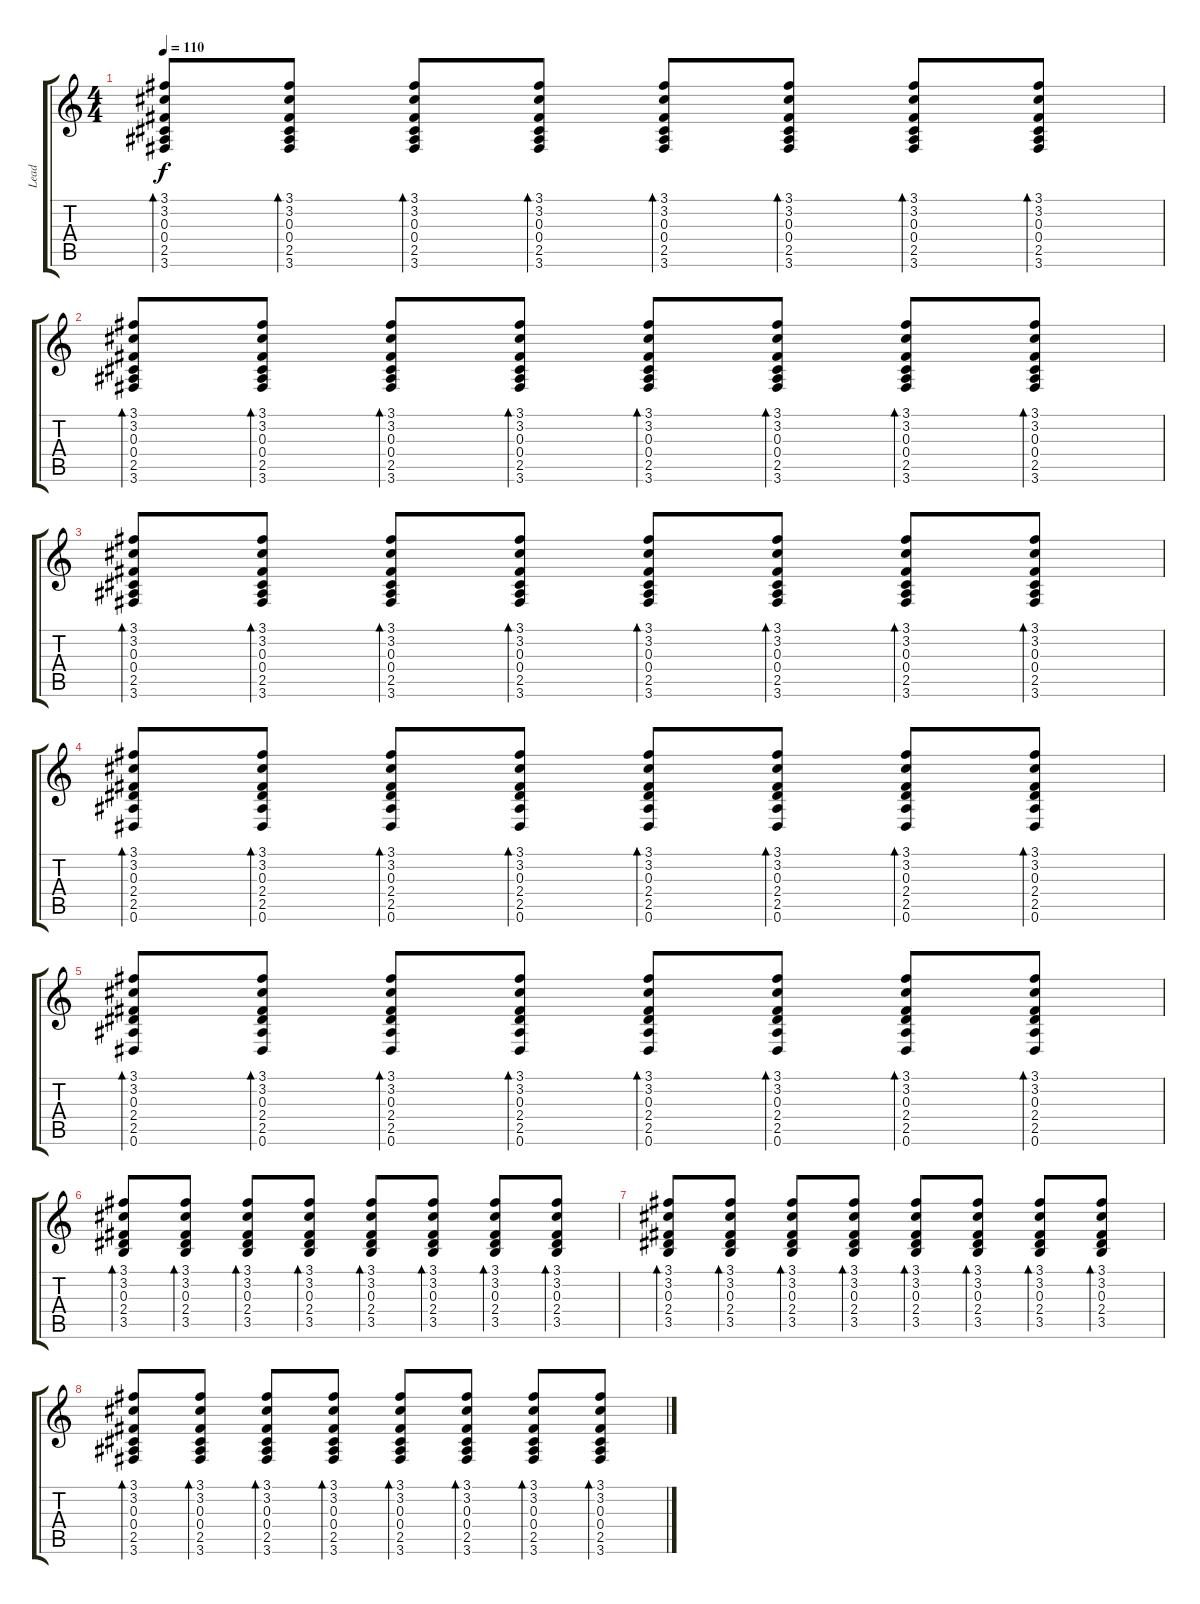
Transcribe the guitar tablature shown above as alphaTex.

\track ("Lead" "Lead") {instrument electricguitarjazz}
\staff {score tabs}
\tuning (Eb4 Bb3 Gb3 Db3 Ab2 Eb2) {hide}
\ts (4 4)
\tempo 110
\clef g2
\ks c
(3.1 3.2 0.3 0.4 2.5 3.6).8{bd 60 dy f} (3.1 3.2 0.3 0.4 2.5 3.6).8{bd 60} (3.1 3.2 0.3 0.4 2.5 3.6).8{bd 60} (3.1 3.2 0.3 0.4 2.5 3.6).8{bd 60} (3.1 3.2 0.3 0.4 2.5 3.6).8{bd 60} (3.1 3.2 0.3 0.4 2.5 3.6).8{bd 60} (3.1 3.2 0.3 0.4 2.5 3.6).8{bd 60} (3.1 3.2 0.3 0.4 2.5 3.6).8{bd 60} |
(3.1 3.2 0.3 0.4 2.5 3.6).8{bd 60} (3.1 3.2 0.3 0.4 2.5 3.6).8{bd 60} (3.1 3.2 0.3 0.4 2.5 3.6).8{bd 60} (3.1 3.2 0.3 0.4 2.5 3.6).8{bd 60} (3.1 3.2 0.3 0.4 2.5 3.6).8{bd 60} (3.1 3.2 0.3 0.4 2.5 3.6).8{bd 60} (3.1 3.2 0.3 0.4 2.5 3.6).8{bd 60} (3.1 3.2 0.3 0.4 2.5 3.6).8{bd 60} |
(3.1 3.2 0.3 0.4 2.5 3.6).8{bd 60} (3.1 3.2 0.3 0.4 2.5 3.6).8{bd 60} (3.1 3.2 0.3 0.4 2.5 3.6).8{bd 60} (3.1 3.2 0.3 0.4 2.5 3.6).8{bd 60} (3.1 3.2 0.3 0.4 2.5 3.6).8{bd 60} (3.1 3.2 0.3 0.4 2.5 3.6).8{bd 60} (3.1 3.2 0.3 0.4 2.5 3.6).8{bd 60} (3.1 3.2 0.3 0.4 2.5 3.6).8{bd 60} |
(3.1 3.2 0.3 2.4 2.5 0.6).8{bd 60} (3.1 3.2 0.3 2.4 2.5 0.6).8{bd 60} (3.1 3.2 0.3 2.4 2.5 0.6).8{bd 60} (3.1 3.2 0.3 2.4 2.5 0.6).8{bd 60} (3.1 3.2 0.3 2.4 2.5 0.6).8{bd 60} (3.1 3.2 0.3 2.4 2.5 0.6).8{bd 60} (3.1 3.2 0.3 2.4 2.5 0.6).8{bd 60} (3.1 3.2 0.3 2.4 2.5 0.6).8{bd 60} |
(3.1 3.2 0.3 2.4 2.5 0.6).8{bd 60} (3.1 3.2 0.3 2.4 2.5 0.6).8{bd 60} (3.1 3.2 0.3 2.4 2.5 0.6).8{bd 60} (3.1 3.2 0.3 2.4 2.5 0.6).8{bd 60} (3.1 3.2 0.3 2.4 2.5 0.6).8{bd 60} (3.1 3.2 0.3 2.4 2.5 0.6).8{bd 60} (3.1 3.2 0.3 2.4 2.5 0.6).8{bd 60} (3.1 3.2 0.3 2.4 2.5 0.6).8{bd 60} |
(3.1 3.2 0.3 2.4 3.5).8{bd 60} (3.1 3.2 0.3 2.4 3.5).8{bd 60} (3.1 3.2 0.3 2.4 3.5).8{bd 60} (3.1 3.2 0.3 2.4 3.5).8{bd 60} (3.1 3.2 0.3 2.4 3.5).8{bd 60} (3.1 3.2 0.3 2.4 3.5).8{bd 60} (3.1 3.2 0.3 2.4 3.5).8{bd 60} (3.1 3.2 0.3 2.4 3.5).8{bd 60} |
(3.1 3.2 0.3 2.4 3.5).8{bd 60} (3.1 3.2 0.3 2.4 3.5).8{bd 60} (3.1 3.2 0.3 2.4 3.5).8{bd 60} (3.1 3.2 0.3 2.4 3.5).8{bd 60} (3.1 3.2 0.3 2.4 3.5).8{bd 60} (3.1 3.2 0.3 2.4 3.5).8{bd 60} (3.1 3.2 0.3 2.4 3.5).8{bd 60} (3.1 3.2 0.3 2.4 3.5).8{bd 60} |
(3.1 3.2 0.3 0.4 2.5 3.6).8{bd 60} (3.1 3.2 0.3 0.4 2.5 3.6).8{bd 60} (3.1 3.2 0.3 0.4 2.5 3.6).8{bd 60} (3.1 3.2 0.3 0.4 2.5 3.6).8{bd 60} (3.1 3.2 0.3 0.4 2.5 3.6).8{bd 60} (3.1 3.2 0.3 0.4 2.5 3.6).8{bd 60} (3.1 3.2 0.3 0.4 2.5 3.6).8{bd 60} (3.1 3.2 0.3 0.4 2.5 3.6).8{bd 60}
